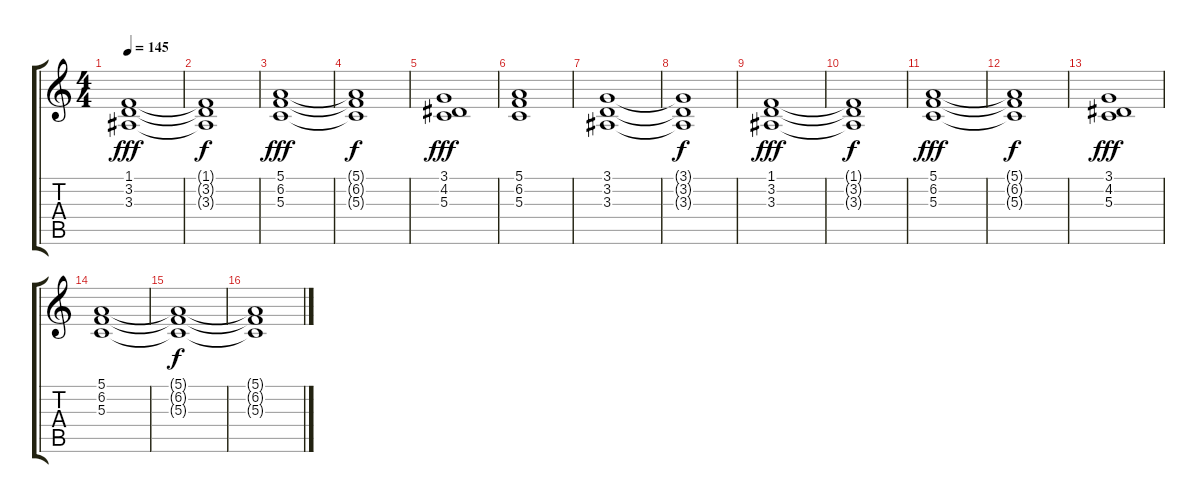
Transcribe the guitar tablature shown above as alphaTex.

\track "" {instrument pad8sweep}
\staff {score tabs}
\tuning (E4 B3 G3 D3 A2 E2) {hide}
\ts (4 4)
\tempo 145
\clef g2
\ks c
(1.1 3.2 3.3).1{dy fff} |
(1.1{t} 3.2{t} 3.3{t}).1{dy f} |
(5.1 6.2 5.3).1{dy fff} |
(5.1{t} 6.2{t} 5.3{t}).1{dy f} |
(3.1 4.2 5.3).1{dy fff} |
(5.1 6.2 5.3).1 |
(3.1 3.2 3.3).1 |
(3.1{t} 3.2{t} 3.3{t}).1{dy f} |
(1.1 3.2 3.3).1{dy fff} |
(1.1{t} 3.2{t} 3.3{t}).1{dy f} |
(5.1 6.2 5.3).1{dy fff} |
(5.1{t} 6.2{t} 5.3{t}).1{dy f} |
(3.1 4.2 5.3).1{dy fff} |
(5.1 6.2 5.3).1 |
(5.1{t} 6.2{t} 5.3{t}).1{dy f} |
(5.1{t} 6.2{t} 5.3{t}).1
